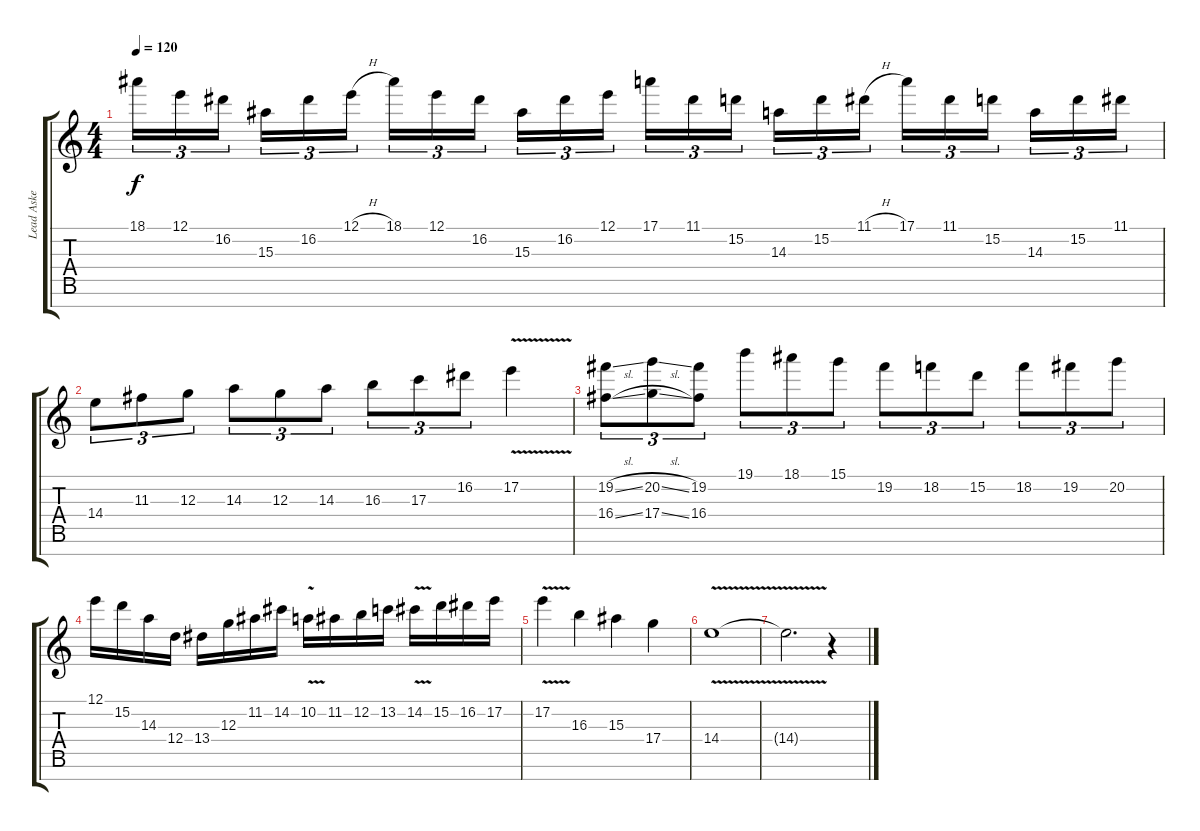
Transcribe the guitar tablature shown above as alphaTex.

\track ("Lead Aske" "Lead Aske") {instrument overdrivenguitar}
\staff {score tabs}
\tuning (E4 B3 G3 D3 A2 E2 B1) {hide}
\ts (4 4)
\tempo 120
\clef g2
\ks c
18.1.16{tu (3 2) dy f} 12.1.16{tu (3 2)} 16.2.16{tu (3 2) beam splitsecondary} 15.3.16{tu (3 2)} 16.2.16{tu (3 2)} 12.1{h}.16{tu (3 2)} 18.1.16{tu (3 2)} 12.1.16{tu (3 2)} 16.2.16{tu (3 2) beam splitsecondary} 15.3.16{tu (3 2)} 16.2.16{tu (3 2)} 12.1.16{tu (3 2)} 17.1.16{tu (3 2)} 11.1.16{tu (3 2)} 15.2.16{tu (3 2) beam splitsecondary} 14.3.16{tu (3 2)} 15.2.16{tu (3 2)} 11.1{h}.16{tu (3 2)} 17.1.16{tu (3 2)} 11.1.16{tu (3 2)} 15.2.16{tu (3 2) beam splitsecondary} 14.3.16{tu (3 2)} 15.2.16{tu (3 2)} 11.1.16{tu (3 2)} |
14.4.8{tu (3 2)} 11.3.8{tu (3 2)} 12.3.8{tu (3 2)} 14.3.8{tu (3 2)} 12.3.8{tu (3 2)} 14.3.8{tu (3 2)} 16.3.8{tu (3 2)} 17.3.8{tu (3 2)} 16.2.8{tu (3 2)} 17.2{v}.4 |
(19.2{sl} 16.4{sl}).8{tu (3 2)} (20.2{sl} 17.4{sl}).8{tu (3 2)} (19.2 16.4).8{tu (3 2)} 19.1.8{tu (3 2)} 18.1.8{tu (3 2)} 15.1.8{tu (3 2)} 19.2.8{tu (3 2)} 18.2.8{tu (3 2)} 15.2.8{tu (3 2)} 18.2.8{tu (3 2)} 19.2.8{tu (3 2)} 20.2.8{tu (3 2)} |
12.1.16 15.2.16 14.3.16 12.4.16 13.4.16 12.3.16 11.2.16 14.2.16 10.2{v}.16 11.2.16 12.2.16 13.2.16 14.2{v}.16 15.2.16 16.2.16 17.2.16 |
17.2{v}.4 16.3.4 15.3.4 17.4.4 |
14.4{v}.1 |
14.4{t}.2{d} r.4
